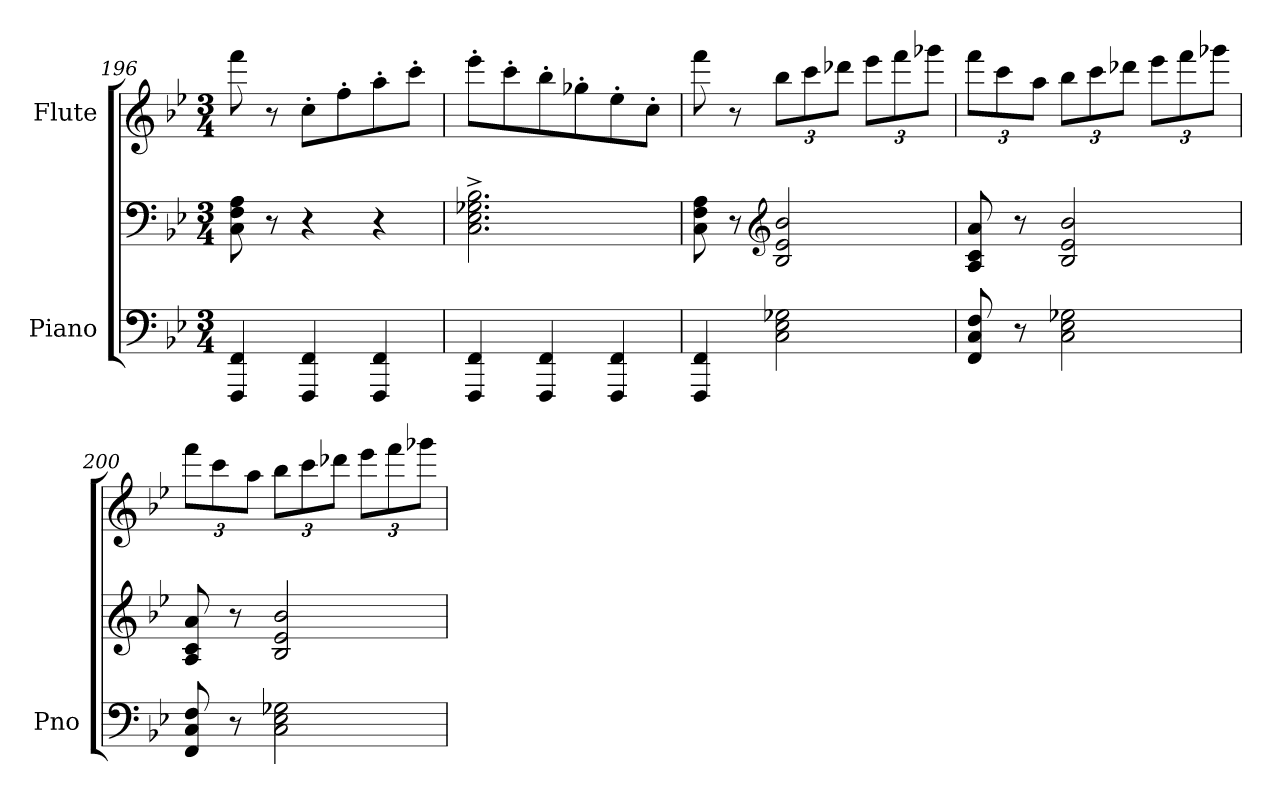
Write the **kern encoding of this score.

**kern	**kern	**kern
*part2	*part2	*part1
*staff3	*staff2	*staff1
*I"Piano	*	*I"Flute
*I'Pno	*	*
*clefF4	*clefF4	*clefG2
*k[b-e-]	*k[b-e-]	*k[b-e-]
*B-:	*B-:	*B-:
*M3/4	*M3/4	*M3/4
=196	=196	=196
4FFF/ 4FF/	8C\ 8F\ 8A\	8fff\
.	8r	8r
4FFF/ 4FF/	4r	8cc'\L
.	.	8ff'\
4FFF/ 4FF/	4r	8aa'\
.	.	8ccc'\J
=197	=197	=197
4FFF/ 4FF/	2.C\^ 2.E-\^ 2.G-X\^ 2.B-\^	8eee-'\L
.	.	8ccc'\
4FFF/ 4FF/	.	8bb-'\
.	.	8gg-X'\
4FFF/ 4FF/	.	8ee-'\
.	.	8cc'\J
=198	=198	=198
4FFF/ 4FF/	8C\ 8F\ 8A\	8fff\
.	8r	8r
*	*clefG2	*
*	*	*Xbrackettup
2C\ 2E-\ 2G-X\	2B-/ 2e-/ 2b-/	12bb-\L
.	.	12ccc\
.	.	12ddd-X\J
.	.	12eee-\L
.	.	12fff\
.	.	12ggg-X\J
!!LO:LB:g=z
=199	=199	=199
8FF/ 8C/ 8F/	8A/ 8c/ 8a/	12fff\L
.	.	12ccc\
8r	8r	.
.	.	12aa\J
2C\ 2E-\ 2G-X\	2B-/ 2e-/ 2b-/	12bb-\L
.	.	12ccc\
.	.	12ddd-X\J
.	.	12eee-\L
.	.	12fff\
.	.	12ggg-X\J
=200	=200	=200
8FF/ 8C/ 8F/	8A/ 8c/ 8a/	12fff\L
.	.	12ccc\
8r	8r	.
.	.	12aa\J
2C\ 2E-\ 2G-X\	2B-/ 2e-/ 2b-/	12bb-\L
.	.	12ccc\
.	.	12ddd-X\J
.	.	12eee-\L
.	.	12fff\
.	.	12ggg-X\J
=	=	=
*-	*-	*-
